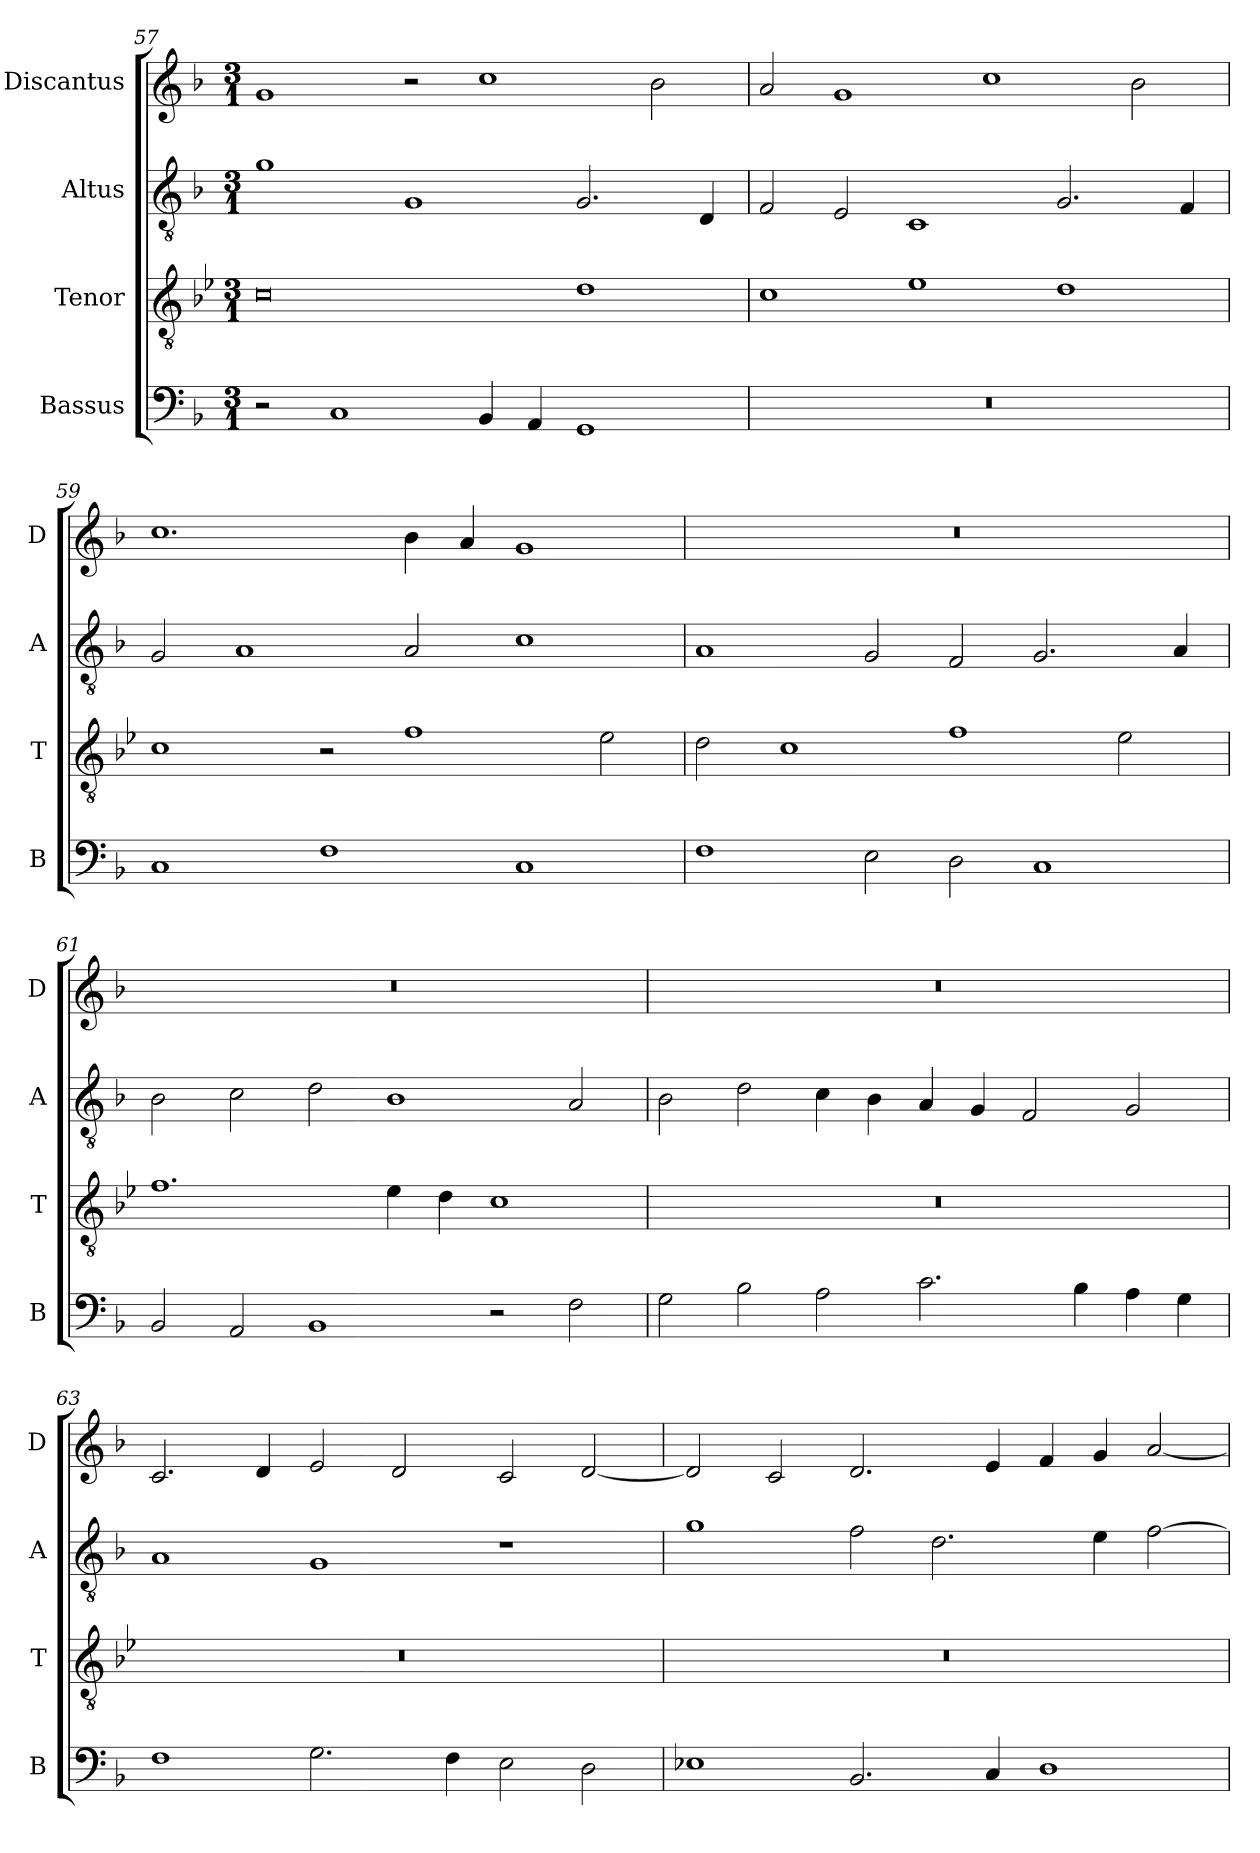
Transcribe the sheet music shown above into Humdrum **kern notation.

**kern	**kern	**kern	**kern
*part4	*part3	*part2	*part1
*staff4	*staff3	*staff2	*staff1
*I"Bassus	*I"Tenor	*I"Altus	*I"Discantus
*I'B	*I'T	*I'A	*I'D
*clefF4	*clefGv2	*clefGv2	*clefG2
*k[b-]	*k[b-e-]	*k[b-]	*k[b-]
*M3/1	*M3/1	*M3/1	*M3/1
=57	=57	=57	=57
2r	0c	1g	1g
1C	.	.	.
.	.	1G	2r
4BB-/	.	.	1cc
4AA/	.	.	.
1GG	1d	2.G/	.
.	.	.	2b-\
.	.	4D/	.
=58	=58	=58	=58
0.r	1c	2F/	2a/
.	.	2E/	1g
.	1e-	1C	.
.	.	.	1cc
.	1d	2.G/	.
.	.	.	2b-\
.	.	4F/	.
=59	=59	=59	=59
1C	1c	2G/	1.cc
.	.	1A	.
1F	2r	.	.
.	1f	2A/	4b-\
.	.	.	4a/
1C	.	1c	1g
.	2e-\	.	.
=60	=60	=60	=60
1F	2d\	1A	0.r
.	1c	.	.
2E\	.	2G/	.
2D\	1f	2F/	.
1C	.	2.G/	.
.	2e-\	.	.
.	.	4A/	.
=61	=61	=61	=61
2BB-/	1.f	2B-\	0.r
2AA/	.	2c\	.
1BB-	.	2d\	.
.	4e-\	1B-	.
.	4d\	.	.
2r	1c	.	.
2F\	.	2A/	.
=62	=62	=62	=62
2G\	0.r	2B-\	0.r
2B-\	.	2d\	.
2A\	.	4c\	.
.	.	4B-\	.
2.c\	.	4A/	.
.	.	4G/	.
.	.	2F/	.
4B-\	.	.	.
4A\	.	2G/	.
4G\	.	.	.
=63	=63	=63	=63
1F	0.r	1A	2.c/
.	.	.	4d/
2.G\	.	1G	2e/
.	.	.	2d/
4F\	.	.	.
2E\	.	1r	2c/
2D\	.	.	[2d/
=64	=64	=64	=64
1E-X	0.r	1g	2d/]
.	.	.	2c/
2.BB-/	.	2f\	2.d/
.	.	2.d\	.
4C/	.	.	4e/
1D	.	.	4f/
.	.	4e\	4g/
.	.	[2f\	[2a/
=	=	=	=
*-	*-	*-	*-
